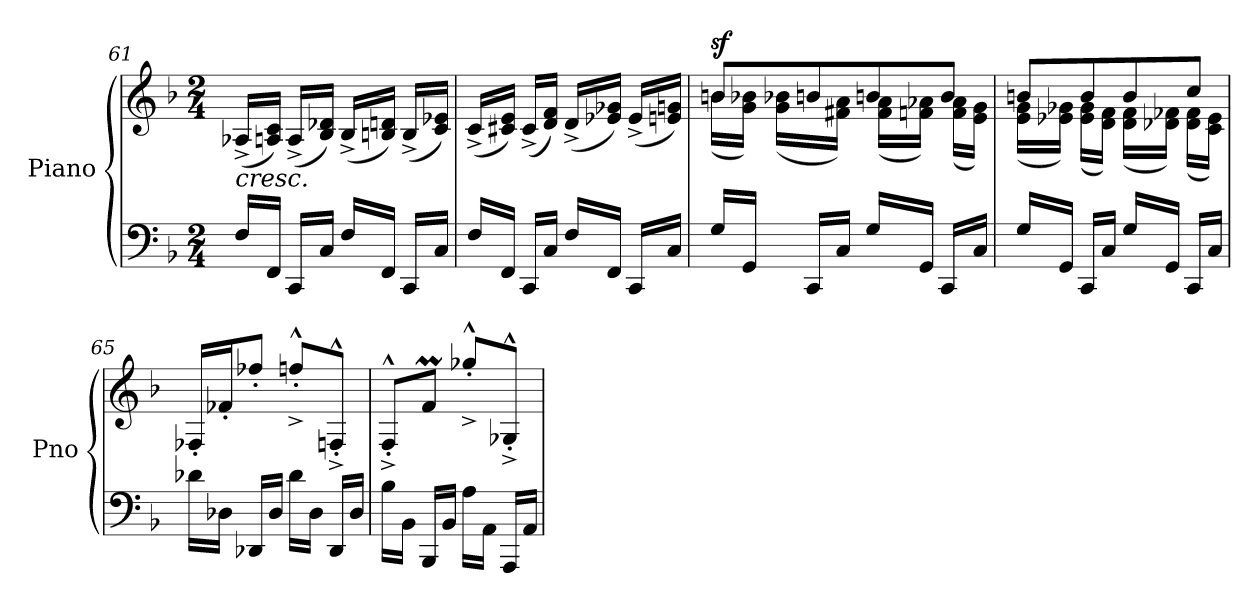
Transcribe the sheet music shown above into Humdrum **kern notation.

**kern	**kern	**dynam
*part1	*part1	*part1
*staff2	*staff1	*staff1/2
*I"Piano	*	*
*I'Pno	*	*
*clefF4	*clefG2	*
*k[b-]	*k[b-]	*
*M2/4	*M2/4	*
=61	=61	=61
!	!LO:TX:b:i:t=cresc.	!
16F/LL	(16A-X^/LL	.
16FF/JJ	16An/ 16c/JJ)	.
16CC/LL	(16A^/LL	.
16C/JJ	16B-/ 16d-X/JJ)	.
16F/LL	(16B-^/LL	.
16FF/JJ	16Bn/ 16dn/JJ)	.
16CC/LL	(16B^/LL	.
16C/JJ	16c/ 16e-X/JJ)	.
=62	=62	=62
16F/LL	(16c^/LL	.
16FF/JJ	16c#X/ 16e/JJ)	.
16CC/LL	(16c#^/LL	.
16C/JJ	16d/ 16f/JJ)	.
16F/LL	(16d^/LL	.
16FF/JJ	16e-X/ 16g-X/JJ)	.
16CC/LL	(16e-^/LL	.
16C/JJ	16en/ 16gn/JJ)	.
!!LO:LB:g=z
=63	=63	=63
*	*^	*
!	!	!	!LO:DY:a
16G/LL	8bn/L	(16b\LL	sf
16GG/JJ	.	16g\ 16b-X\JJ)	.
16CC/LL	8bn/	(16g\ 16b-X\LL	.
16C/JJ	.	16f#X\ 16a\JJ)	.
16G/LL	8bn/	(16f#\ 16a\LL	.
16GG/JJ	.	16fn\ 16a-X\JJ)	.
16CC/LL	8b/J	(16f\ 16a-\LL	.
16C/JJ	.	16e\ 16g\JJ)	.
=64	=64	=64	=64
16G/LL	8bn/L	(16e\ 16g\LL	.
16GG/JJ	.	16e-X\ 16g-X\JJ)	.
16CC/LL	8b/	(16e-\ 16g-\LL	.
16C/JJ	.	16d\ 16f\JJ)	.
16G/LL	8b/	(16d\ 16f\LL	.
16GG/JJ	.	16d-X\ 16f-X\JJ)	.
16CC/LL	8cc/J	(16d-\ 16f-\LL	.
16C/JJ	.	16c\ 16e-\JJ)	.
*	*v	*v	*
=65	=65	=65
16d-X\LL	16F-X'/LL	.
16D-X\JJ	16f-X'/J	.
16DD-X/LL	8ff-X'/J	.
16D-/JJ	.	.
16d-\LL	8ffn'^>^^/L	.
16D-\JJ	.	.
16DD-/LL	8Fn'^>^^/J	.
16D-/JJ	.	.
!!LO:LB:g=z
=66	=66	=66
16B-\LL	8F'^^^/L	.
16BB-\JJ	.	.
16BBB-/LL	8fM/J	.
16BB-/JJ	.	.
16A\LL	8gg-X'^>^^/L	.
16AA\JJ	.	.
16AAA/LL	8G-X'^>^^/J	.
16AA/JJ	.	.
=	=	=
*-	*-	*-
